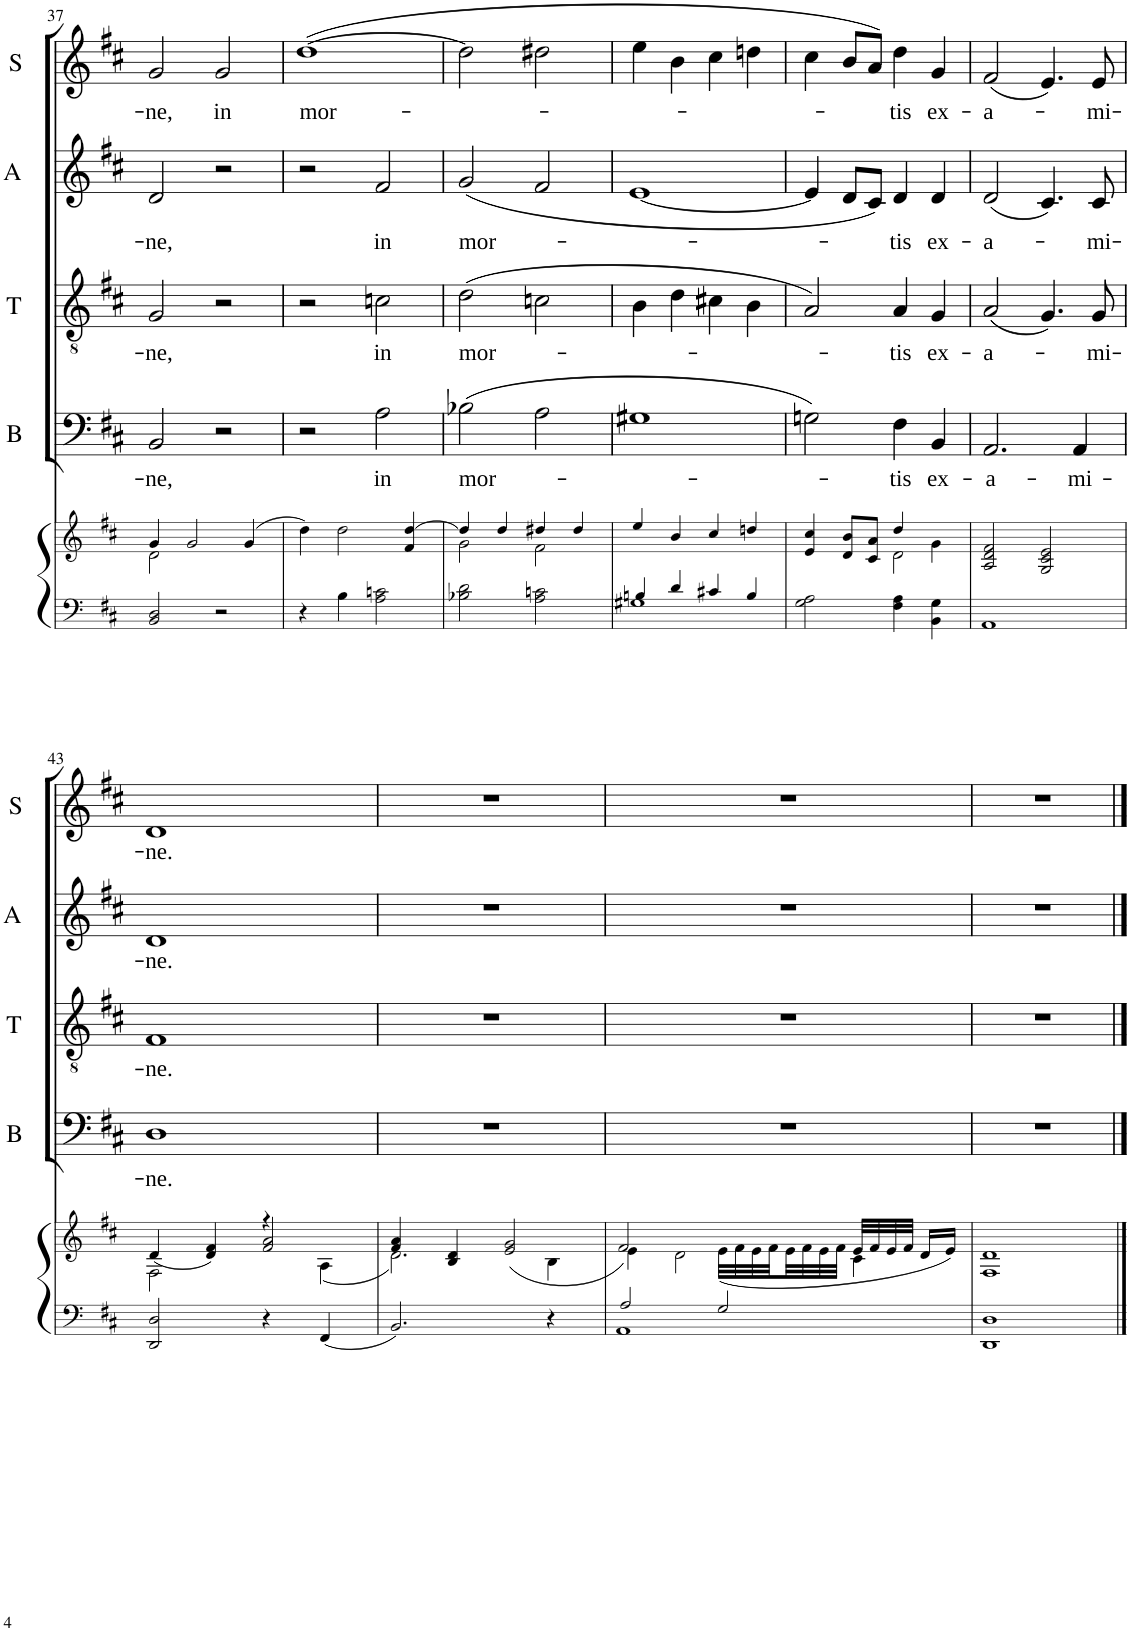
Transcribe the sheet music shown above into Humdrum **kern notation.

**kern	**kern	**kern	**text	**kern	**text	**kern	**text	**kern	**text
*part5	*part5	*part4	*part4	*part3	*part3	*part2	*part2	*part1	*part1
*staff6	*staff5	*staff4	*staff4	*staff3	*staff3	*staff2	*staff2	*staff1	*staff1
*I"Piano	*	*I"B	*	*I"T	*	*I"A	*	*I"S	*
*I'Pno	*	*I'B	*	*I'T	*	*I'A	*	*I'S	*
!!LO:PB:g=z
*clefF4	*clefG2	*clefF4	*	*clefGv2	*	*clefG2	*	*clefG2	*
*k[f#c#]	*k[f#c#]	*k[f#c#]	*	*k[f#c#]	*	*k[f#c#]	*	*k[f#c#]	*
*M2/2	*M2/2	*M2/2	*	*M2/2	*	*M2/2	*	*M2/2	*
*met(c|)	*met(c|)	*met(c|)	*	*met(c|)	*	*met(c|)	*	*met(c|)	*
=37	=37	=37	=37	=37	=37	=37	=37	=37	=37
*	*^	*	*	*	*	*	*	*	*
!	!	!	!	!LO:LY:b	!	!LO:LY:b	!	!LO:LY:b	!	!LO:LY:b
2BB/ 2D/	4g/	2d\	2BB/	-ne,	2G/	-ne,	2d/	-ne,	2g/	-ne,
.	2g/	.	.	.	.	.	.	.	.	.
!	!	!	!	!	!	!	!	!	!	!LO:LY:b
2r	.	2ryy	2r	.	2r	.	2r	.	2g/	in
.	(4g/	.	.	.	.	.	.	.	.	.
*	*v	*v	*	*	*	*	*	*	*	*
=38	=38	=38	=38	=38	=38	=38	=38	=38	=38
!	!	!	!	!	!	!	!	!	!LO:LY:b
4r	4dd\)	2r	.	2r	.	2r	.	([1dd	mor-
4B\	2dd\	.	.	.	.	.	.	.	.
!	!	!	!LO:LY:b	!	!LO:LY:b	!	!LO:LY:b	!	!
2A\ 2cn\	.	2A\	in	2cn\	in	2f#/	in	.	.
.	4f#/ [>4dd/	.	.	.	.	.	.	.	.
=39	=39	=39	=39	=39	=39	=39	=39	=39	=39
*	*^	*	*	*	*	*	*	*	*
!	!	!	!	!LO:LY:b	!	!LO:LY:b	!	!LO:LY:b	!	!
2B-X\ 2d\	4dd/]	2g\	(2B-X\	mor-	(2d\	mor-	(<2g/	mor-	2dd\]	.
.	4dd/	.	.	.	.	.	.	.	.	.
2A\ 2cn\	4dd#X/	2f#\	2A\	.	2cn\	.	2f#/	.	2dd#X\	.
.	4dd#/	.	.	.	.	.	.	.	.	.
*	*v	*v	*	*	*	*	*	*	*	*
=40	=40	=40	=40	=40	=40	=40	=40	=40	=40
*^	*	*	*	*	*	*	*	*	*
1G#X	4Bn/	4ee/	1G#X	.	4B\	.	[1e	.	4ee\	.
.	4d/	4b/	.	.	4d\	.	.	.	4b\	.
.	4c#X/	4cc#/	.	.	4c#X\	.	.	.	4cc#\	.
.	4B/	4ddn/	.	.	4B\	.	.	.	4ddn\	.
*v	*v	*	*	*	*	*	*	*	*	*
=41	=41	=41	=41	=41	=41	=41	=41	=41	=41
*	*^	*	*	*	*	*	*	*	*
2G\ 2A\	4e/ 4cc#/	2ryy	2Gn\)	.	2A/)	.	4e/]	.	4cc#\	.
.	8d/ 8b/L	.	.	.	.	.	8d/L	.	8b/L	.
.	8c#/ 8a/J	.	.	.	.	.	8c#/J)	.	8a/J)	.
!	!	!	!	!LO:LY:b	!	!LO:LY:b	!	!LO:LY:b	!	!LO:LY:b
4F#\ 4A\	4dd/	2d\	4F#\	-tis	4A/	-tis	4d/	-tis	4dd\	-tis
!	!	!	!	!LO:LY:b	!	!LO:LY:b	!	!LO:LY:b	!	!LO:LY:b
4BB\ 4G\	4g\	.	4BB/	ex-	4G/	ex-	4d/	ex-	4g/	ex-
*	*v	*v	*	*	*	*	*	*	*	*
=42	=42	=42	=42	=42	=42	=42	=42	=42	=42
!	!	!	!LO:LY:b	!	!LO:LY:b	!	!LO:LY:b	!	!LO:LY:b
1AA	2A/ 2d/ 2f#/	2.AA/	-a-	(2A/	-a-	(2d/	-a-	(2f#/	-a-
.	2G/ 2c#/ 2e/	.	.	4.G/)	.	4.c#/)	.	4.e/)	.
!	!	!	!LO:LY:b	!	!	!	!	!	!
.	.	4AA/	-mi-	.	.	.	.	.	.
!	!	!	!	!	!LO:LY:b	!	!LO:LY:b	!	!LO:LY:b
.	.	.	.	8G/	-mi-	8c#/	-mi-	8e/	-mi-
!!LO:LB:g=z
=43	=43	=43	=43	=43	=43	=43	=43	=43	=43
*	*^	*	*	*	*	*	*	*	*
!	!	!	!	!LO:LY:b	!	!LO:LY:b	!	!LO:LY:b	!	!LO:LY:b
2DD/ 2D/	2F#\	(4d/	1D	-ne.	1F#	-ne.	1d	-ne.	1d	-ne.
.	.	4d/ 4f#/)	.	.	.	.	.	.	.	.
4r	4r	2f#/ 2a/	.	.	.	.	.	.	.	.
4FF#/	(<4A\	.	.	.	.	.	.	.	.	.
=44	=44	=44	=44	=44	=44	=44	=44	=44	=44	=44
2.BB/	2.d\)	4f#/ 4a/	1r	.	1r	.	1r	.	1r	.
.	.	4B/ 4d/	.	.	.	.	.	.	.	.
.	.	(<2e/ 2g/	.	.	.	.	.	.	.	.
4r	4B\	.	.	.	.	.	.	.	.	.
=45	=45	=45	=45	=45	=45	=45	=45	=45	=45	=45
*^	*	*	*	*	*	*	*	*	*	*
1AA	2A/	4e\	2f#/)	1r	.	1r	.	1r	.	1r	.
.	.	2d\	.	.	.	.	.	.	.	.	.
.	2G/	.	(32e~\LLL	.	.	.	.	.	.	.	.
.	.	.	32f#~\	.	.	.	.	.	.	.	.
.	.	.	32e~\	.	.	.	.	.	.	.	.
.	.	.	32f#~\	.	.	.	.	.	.	.	.
.	.	.	32e~\	.	.	.	.	.	.	.	.
.	.	.	32f#~\	.	.	.	.	.	.	.	.
.	.	.	32e~\	.	.	.	.	.	.	.	.
.	.	.	32f#~\JJJ	.	.	.	.	.	.	.	.
.	.	4c#~\	32e~/LLL	.	.	.	.	.	.	.	.
.	.	.	32f#~/	.	.	.	.	.	.	.	.
.	.	.	32e~/	.	.	.	.	.	.	.	.
.	.	.	32f#~/JJJ	.	.	.	.	.	.	.	.
.	.	.	16d~/LL	.	.	.	.	.	.	.	.
.	.	.	16e~/JJ)	.	.	.	.	.	.	.	.
*v	*v	*	*	*	*	*	*	*	*	*	*
*	*v	*v	*	*	*	*	*	*	*	*
=46	=46	=46	=46	=46	=46	=46	=46	=46	=46
1DD 1D	1F# 1d	1r	.	1r	.	1r	.	1r	.
==	==	==	==	==	==	==	==	==	==
*-	*-	*-	*-	*-	*-	*-	*-	*-	*-
